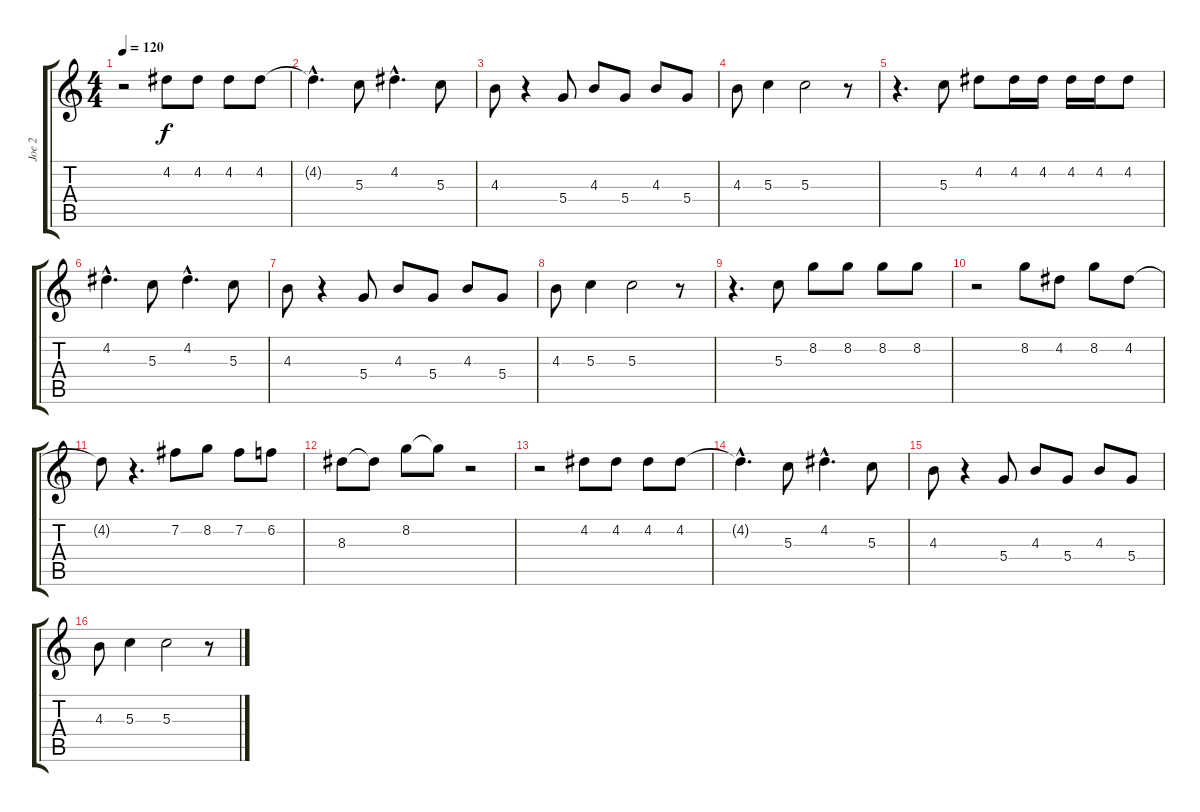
\track ("Joe 2" "Joe 2") {instrument distortionguitar}
\staff {score tabs}
\tuning (E4 B3 G3 D3 A2 E2) {hide}
\ts (4 4)
\tempo 120
\clef g2
\ks c
r.2{dy f} 4.2.8 4.2.8 4.2.8 4.2.8 |
4.2{hac t}.4{d} 5.3.8 4.2{hac}.4{d} 5.3.8 |
4.3.8 r.4 5.4.8 4.3.8 5.4.8 4.3.8 5.4.8 |
4.3.8 5.3.4 5.3.2 r.8 |
r.4{d} 5.3.8 4.2.8 4.2.16 4.2.16 4.2.16 4.2.16 4.2.8 |
4.2{hac}.4{d} 5.3.8 4.2{hac}.4{d} 5.3.8 |
4.3.8 r.4 5.4.8 4.3.8 5.4.8 4.3.8 5.4.8 |
4.3.8 5.3.4 5.3.2 r.8 |
r.4{d} 5.3.8 8.2.8 8.2.8 8.2.8 8.2.8 |
r.2 8.2.8 4.2.8 8.2.8 4.2.8 |
4.2{t}.8 r.4{d} 7.2.8 8.2.8 7.2.8 6.2.8 |
8.3.8 8.3{t}.8 8.2.8 8.2{t}.8 r.2 |
r.2 4.2.8 4.2.8 4.2.8 4.2.8 |
4.2{hac t}.4{d} 5.3.8 4.2{hac}.4{d} 5.3.8 |
4.3.8 r.4 5.4.8 4.3.8 5.4.8 4.3.8 5.4.8 |
4.3.8 5.3.4 5.3.2 r.8
